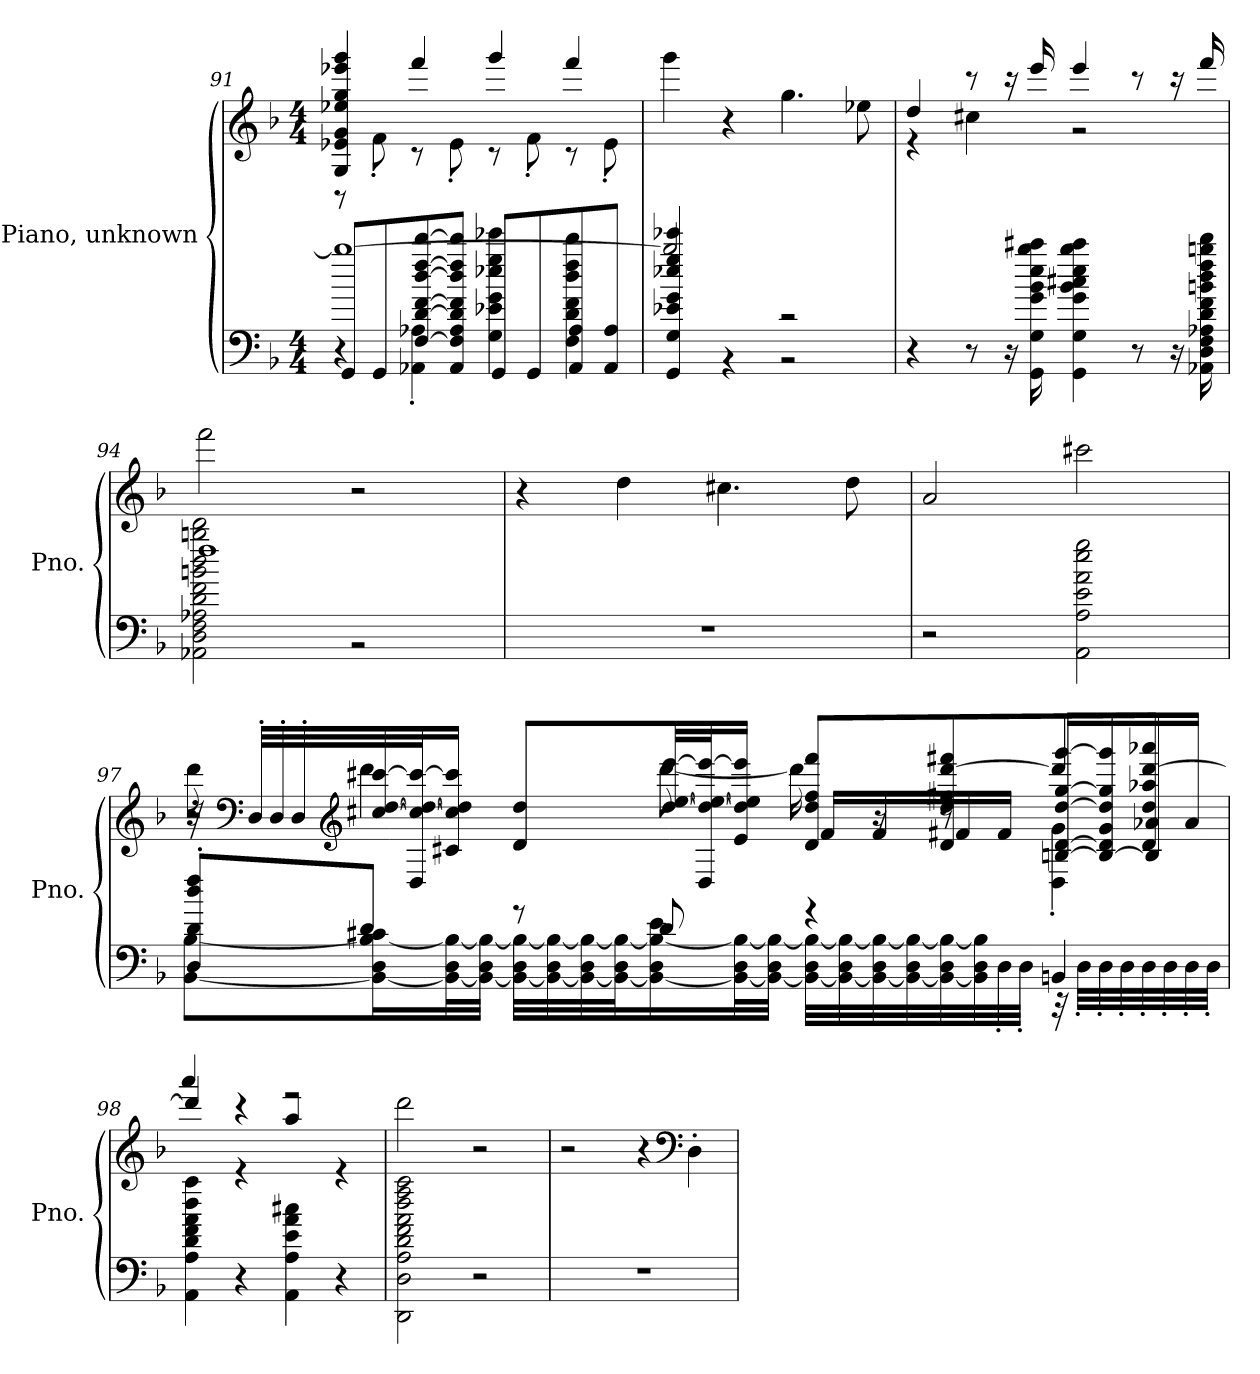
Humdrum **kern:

**kern	**kern
*part1	*part1
*staff2	*staff1
*I"Piano, unknown	*
*I'Pno.	*
*clefF4	*clefG2
*k[b-]	*k[b-]
*M4/4	*M4/4
=91	=91
*^	*^
*	*^	*	*
1bb-_	4r	8GG/L	4G/ 4e-X/ 4g/ 4ee-X/ 4gg/ 4eee-X/ 4ggg/	8r
.	.	8GG/	.	8f'\
.	4AA-X\' 4A-X\'	[8F/ [8d/ [8f/ [8dd/ [8ff/ [8ddd/	4fff/	8r
.	.	8AA-/ 8F/] 8A-/ 8d/] 8f/] 8dd/] 8ff/] 8ddd/]J	.	8e-'\
.	4G\ 4e-X\ 4g\ 4ee-X\ 4gg\ 4eee-X\	8GG/L	4ggg/	8r
.	.	8GG/	.	8f'\
.	4F\ 4d\ 4f\ 4dd\ 4ff\ 4ddd\	8AA-/ 8A-/	4fff/	8r
.	.	8AA-/ 8A-/J	.	8e-'\
*	*v	*v	*	*
*	*	*v	*v
=92	=92	=92
2bb-/]	4GG/ 4G/ 4e-X/ 4g/ 4ee-X/ 4gg/ 4eee-X/	4ggg\
.	4r	4r
2r	2r	4.gg\
.	.	8ee-X\
*v	*v	*
!!LO:PB:g=z
=93	=93
*	*^
4r	4dd/	4r
8r	8r	4cc#X\
16r	16r	.
16GG\ 16G\ 16g\ 16b-\ 16ee\ 16bb-\ 16ccc#X\	16eee/	.
4GG\ 4G\ 4g\ 4b-\ 4cc#X\ 4ee\ 4bb-\ 4ccc#\	4eee/	2r
8r	8r	.
16r	16r	.
16AA-X\ 16D\ 16F\ 16A-X\ 16d\ 16f\ 16bn\ 16dd\ 16ff\ 16bbn\ 16ddd\	16fff/	.
*	*v	*v
=94	=94
*^	*
1ff	2AA-X\ 2D\ 2F\ 2A-X\ 2d\ 2f\ 2bn\ 2dd\ 2bbn\ 2ddd\	2fff\
.	2r	2r
*v	*v	*
=95	=95
1r	4r
.	4dd\
.	4.cc#X\
.	8dd\
=96	=96
2r	2a/
2AA\ 2A\ 2e\ 2a\ 2ee\ 2gg\	2ccc#X\
!!LO:LB:g=z
=97	=97
*^	*^
*	*	*	*^
8D/' 8d/' 8dd/' 8ff/'L	[8BB-\ [8B-\L	2r	8ddd\	32r
*	*	*clefF4	*	*
.	.	.	.	32D'/LLL
.	.	.	.	32D'/
.	.	.	.	32D'/
*	*	*clefG2	*	*
8d/J	16BB-\_ 16D\ 16B-\_ 16c#X\L	.	4ddd\	[32cc#X/ [32dd/ [32ccc#X/
.	.	.	.	32D/ 32cc#/_ 32dd/_ 32ccc#/_J
.	32BB-\_ 32D\ 32B-\_L	.	.	16c#X/ 16cc#/] 16dd/] 16ccc#/]JJ
.	32BB-\_ 32D\ 32B-\_JJJ	.	.	.
8r	32BB-\_ 32D\ 32B-\_LLL	.	.	8d/ 8dd/L
.	32BB-\_ 32D\ 32B-\_	.	.	.
.	32BB-\_ 32D\ 32B-\_	.	.	.
.	32BB-\_ 32D\ 32B-\_J	.	.	.
8d/	16BB-\_ 16D\ 16B-\_ 16e\	.	[8ddd\	[32dd/ [32ee/ [32eee/LL
.	.	.	.	32D/ 32dd/_ 32ee/_ 32eee/_J
.	32BB-\_ 32D\ 32B-\_L	.	.	16e/ 16dd/] 16ee/] 16eee/]JJ
.	32BB-\_ 32D\ 32B-\_JJJ	.	.	.
4r	32BB-\_ 32D\ 32B-\_LLL	8d/ 8dd/ 8ff/ 8fff/L	16ddd\]	16f/LL
.	32BB-\_ 32D\ 32B-\_	.	.	.
.	32BB-\_ 32D\ 32B-\_	.	16r	16f/
.	32BB-\_ 32D\ 32B-\_	.	.	.
.	32BB-\_ 32D\ 32B-\_	8d/ 8dd/ 8ff#X/ [8ddd/ 8fff#X/	8r	16f#X/
.	32BB-\] 32D\ 32B-\]	.	.	.
.	32D'\	.	.	16f#/JJ
.	32D'\JJJ	.	.	.
4BBn/	32r	8ddd/]	4D\' 4g\'	[16Bn/ [16d/ [16dd/ [16gg/ [16ggg/LL
.	32D'\LLL	.	.	.
.	32D'\	.	.	16B/_ 16d/] 16g/ 16dd/] 16gg/] 16ggg/]
.	32D'\	.	.	.
.	32D'\	8d/ 8dd/ 8aa-X/ [8ddd/ 8aaa-X/J	.	16B/] 16a-X/
.	32D'\	.	.	.
.	32D'\	.	.	16a-/JJ
.	32D'\JJJ	.	.	.
*v	*v	*	*	*
*	*	*v	*v
!!LO:LB:g=z
=98	=98	=98
4AA\ 4A\ 4d\ 4f\ 4a\ 4dd\ 4aa\	4ddd/]	4aaa/
4r	4r	4r
4AA\ 4A\ 4e\ 4a\ 4cc#X\	2r	4aa/
4r	.	4r
*	*v	*v
=99	=99
2DD\ 2D\ 2A\ 2d\ 2f\ 2a\ 2dd\ 2ff\ 2aa\	2ddd\
2r	2r
=100	=100
1r	2r
.	4r
*	*clefF4
.	4D'\
=	=
*-	*-
